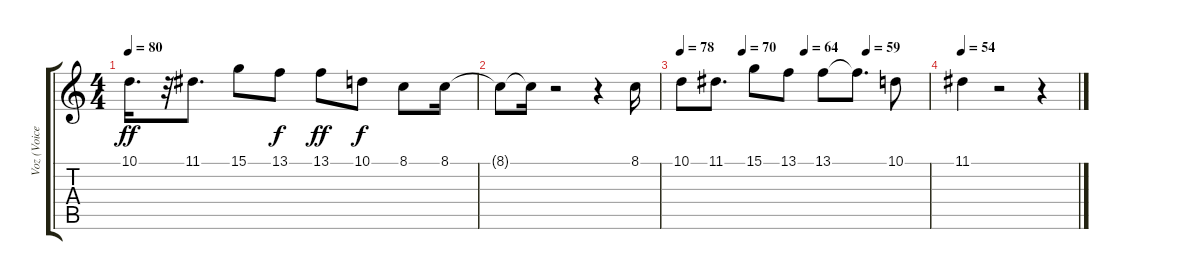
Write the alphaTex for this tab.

\track ("Voz (Voice)" "Voz (Voice") {instrument pad1newage}
\staff {score tabs}
\tuning (E4 B3 G3 D3 A2 E2) {hide}
\ts (4 4)
\tempo 80
\clef g2
\ks c
10.1.16{d dy ff} r.32 11.1.8{d} 15.1.8 13.1.8{dy f} 13.1.8{dy ff} 10.1.8{dy f} 8.1.8 8.1.16 |
8.1{t}.8 8.1{t}.16 r.2 r.4 8.1.16 |
\tempo 78
\tempo (70 0.25)
\tempo (64 0.5)
\tempo (59 0.75)
10.1.8 11.1.8{d} 15.1.8 13.1.8 13.1.8 13.1{t}.8{d} 10.1.8 |
\tempo 54
11.1.4 r.2 r.4
